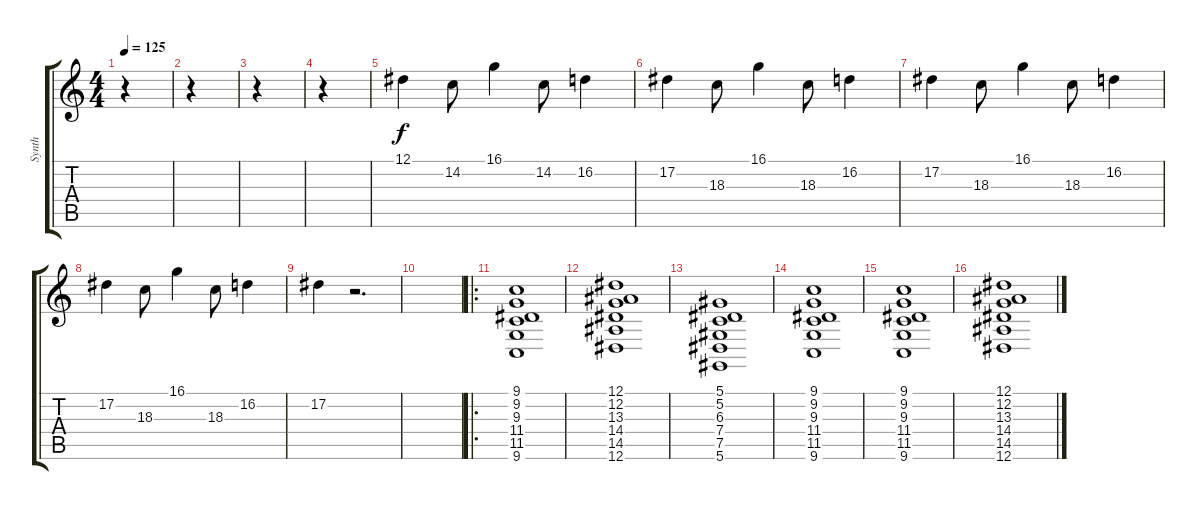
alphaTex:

\track ("Synth" "Synth") {instrument rockorgan}
\staff {score tabs}
\tuning (Eb4 Bb3 Gb3 Db3 Ab2 Eb2) {hide}
\ts (4 4)
\tempo 125
\clef g2
\ks c
r.4{dy f instrument rockorgan} |
r.4 |
r.4 |
r.4 |
12.1.4 14.2.8 16.1.4 14.2.8 16.2.4 |
17.2.4 18.3.8 16.1.4 18.3.8 16.2.4 |
17.2.4 18.3.8 16.1.4 18.3.8 16.2.4 |
17.2.4 18.3.8 16.1.4 18.3.8 16.2.4 |
17.2.4 r.2{d} |
|
\ro
(9.1 9.2 9.3 11.4 11.5 9.6).1{volume 11 balance 8 instrument synthstrings1} |
(12.1 12.2 13.3 14.4 14.5 12.6).1 |
(5.1 5.2 6.3 7.4 7.5 5.6).1 |
(9.1 9.2 9.3 11.4 11.5 9.6).1 |
(9.1 9.2 9.3 11.4 11.5 9.6).1{volume 11 balance 8 instrument synthstrings1} |
(12.1 12.2 13.3 14.4 14.5 12.6).1
